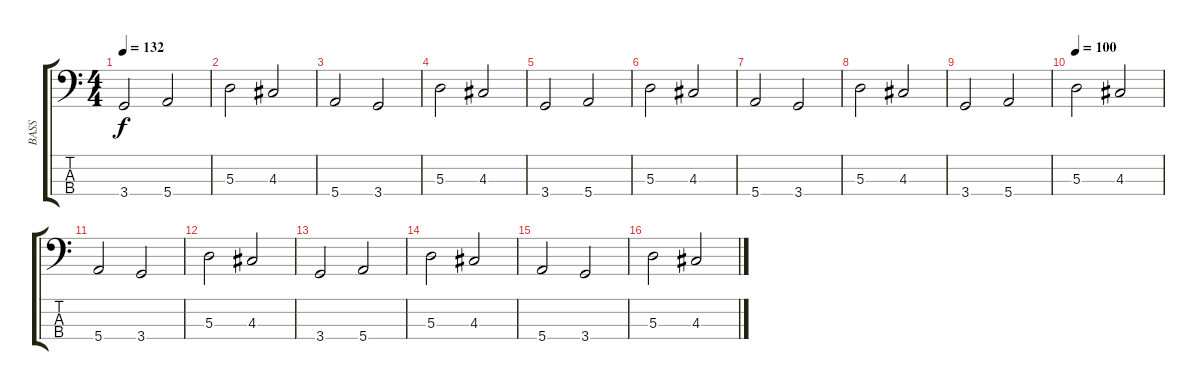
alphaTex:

\track ("BASS" "BASS") {instrument electricbassfinger}
\staff {score tabs}
\tuning (G2 D2 A1 E1) {hide}
\ts (4 4)
\tempo 132
\clef f4
\ks c
3.4.2{dy f} 5.4.2 |
5.3.2 4.3.2 |
5.4.2 3.4.2 |
5.3.2 4.3.2 |
3.4.2 5.4.2 |
5.3.2 4.3.2 |
5.4.2 3.4.2 |
5.3.2 4.3.2 |
3.4.2 5.4.2 |
\tempo 100
5.3.2 4.3.2 |
5.4.2 3.4.2 |
5.3.2 4.3.2 |
3.4.2 5.4.2 |
5.3.2 4.3.2 |
5.4.2 3.4.2 |
5.3.2 4.3.2
